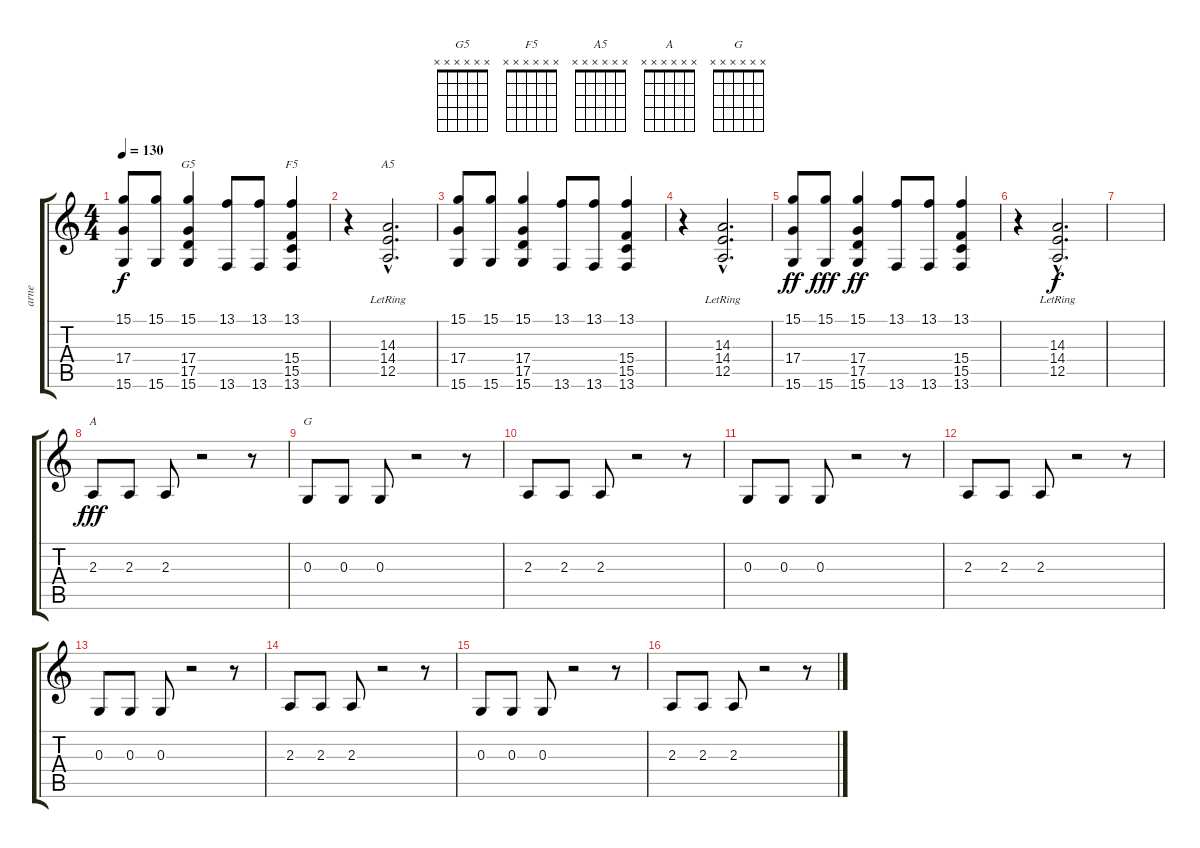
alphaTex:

\track ("arne" "arne") {instrument rockorgan}
\staff {score tabs}
\tuning (E4 B3 G3 D3 A2 E2) {hide}
\chord ("G5" x x x x x x) {firstfret 0}
\chord ("F5" x x x x x x) {firstfret 0}
\chord ("A5" x x x x x x) {firstfret 0}
\chord ("A" x x x x x x) {firstfret 0}
\chord ("G" x x x x x x) {firstfret 0}
\ts (4 4)
\tempo 130
\clef g2
\ks c
(15.1 17.4 15.6).8{dy f} (15.1 15.6).8 (15.1 17.4 17.5 15.6).4{ch "G5"} (13.1 13.6).8 (13.1 13.6).8 (13.1 15.4 15.5 13.6).4{ch "F5"} |
r.4 (14.3{hac} 14.4{hac} 12.5{hac lr}).2{d ch "A5"} |
(15.1 17.4 15.6).8 (15.1 15.6).8 (15.1 17.4 17.5 15.6).4 (13.1 13.6).8 (13.1 13.6).8 (13.1 15.4 15.5 13.6).4 |
r.4 (14.3{hac} 14.4{hac} 12.5{hac lr}).2{d} |
(15.1 17.4 15.6).8{dy ff} (15.1 15.6).8{dy fff} (15.1 17.4 17.5 15.6).4{dy ff} (13.1 13.6).8 (13.1 13.6).8 (13.1 15.4 15.5 13.6).4 |
r.4 (14.3{hac} 14.4{hac} 12.5{hac lr}).2{d dy f} |
|
2.3.8{ch "A" dy fff} 2.3.8 2.3.8 r.2 r.8 |
0.3.8{ch "G"} 0.3.8 0.3.8 r.2 r.8 |
2.3.8 2.3.8 2.3.8 r.2 r.8 |
0.3.8 0.3.8 0.3.8 r.2 r.8 |
2.3.8 2.3.8 2.3.8 r.2 r.8 |
0.3.8 0.3.8 0.3.8 r.2 r.8 |
2.3.8 2.3.8 2.3.8 r.2 r.8 |
0.3.8 0.3.8 0.3.8 r.2 r.8 |
2.3.8 2.3.8 2.3.8 r.2 r.8
